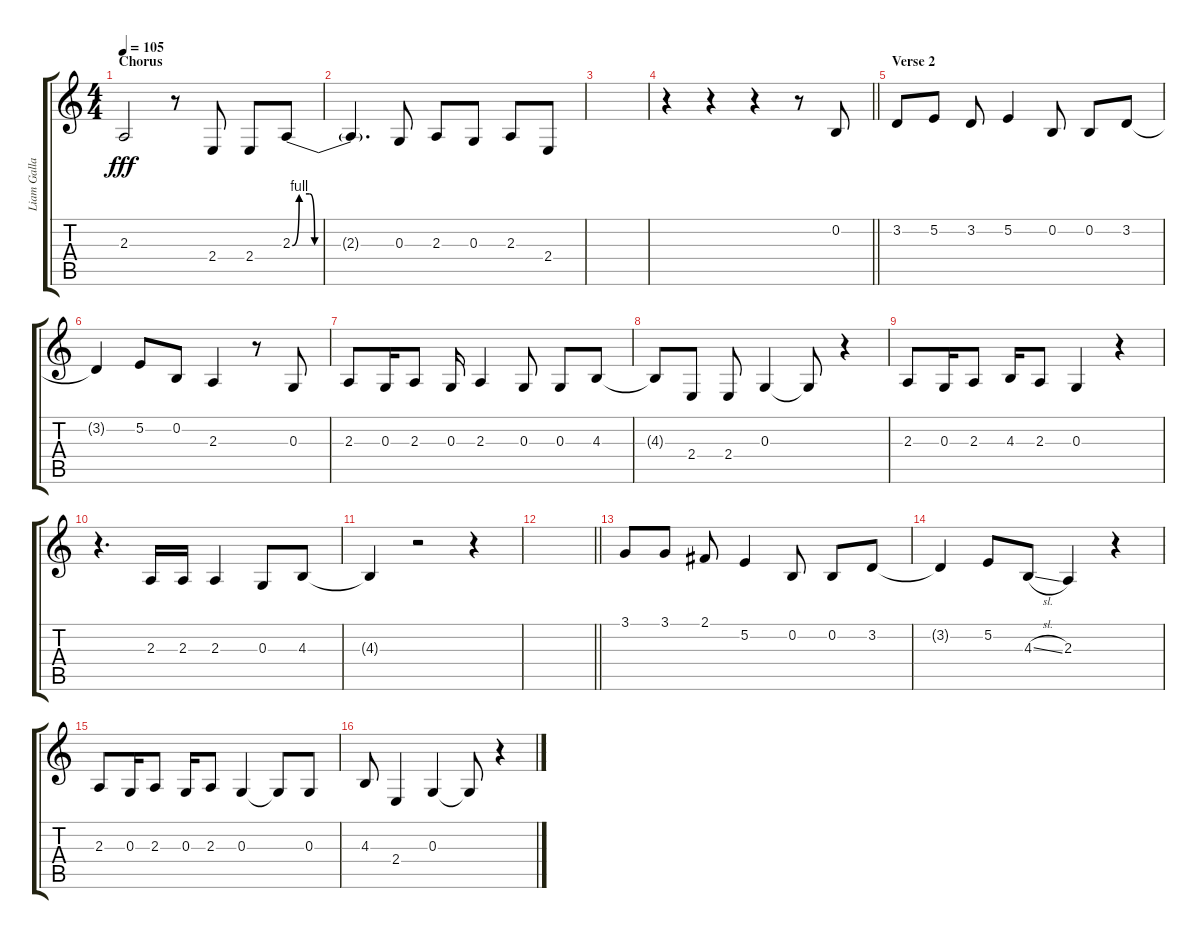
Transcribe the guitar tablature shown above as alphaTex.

\track ("Liam Gallagher" "Liam Galla") {instrument altosax}
\staff {score tabs}
\tuning (E4 B3 G3 D3 A2 E2) {hide}
\ts (4 4)
\section ("" "Chorus")
\tempo 105
\clef g2
\ks c
2.3{t}.2{dy fff} r.8 2.4.8 2.4.8 2.3{be (custom 0 0 4 4 10 4 13 0 19 0 30 0 60 0)}.8 |
2.3{t}.4{d} 0.3.8 2.3.8 0.3.8 2.3.8 2.4.8 |
|
\barLineRight lightlight
r.4 r.4 r.4 r.8 0.2.8 |
\section ("" "Verse 2")
3.2.8 5.2.8 3.2.8 5.2.4 0.2.8 0.2.8 3.2.8 |
3.2{t}.4 5.2.8 0.2.8 2.3.4 r.8 0.3.8 |
2.3.8 0.3.16 2.3.8 0.3.16 2.3.4 0.3.8 0.3.8 4.3.8 |
4.3{t}.8 2.4.8 2.4.8 0.3.4 0.3{t}.8 r.4 |
2.3.8 0.3.16 2.3.8 4.3.16 2.3.8 0.3.4 r.4 |
r.4{d} 2.3.16 2.3.16 2.3.4 0.3.8 4.3.8 |
4.3{t}.4 r.2 r.4 |
\barLineRight lightlight
|
3.1.8 3.1.8 2.1.8 5.2.4 0.2.8 0.2.8 3.2.8 |
3.2{t}.4 5.2.8 4.3{sl}.8 2.3.4 r.4 |
2.3.8 0.3.16 2.3.8 0.3.16 2.3.8 0.3.4 0.3{t}.8 0.3.8 |
4.3.8 2.4.4 0.3.4 0.3{t}.8 r.4
